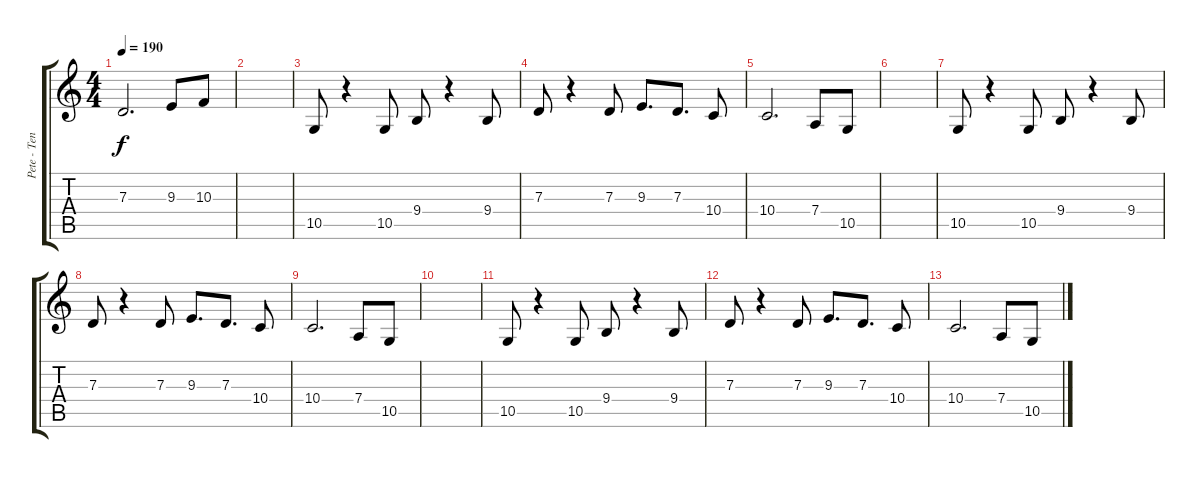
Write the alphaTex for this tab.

\track ("Pete - Tenor Sax" "Pete - Ten") {instrument tenorsax}
\staff {score tabs}
\tuning (E4 B3 G3 D3 A2 E2) {hide}
\ts (4 4)
\tempo 190
\clef g2
\ks c
7.3.2{d dy f} 9.3.8 10.3.8 |
|
10.5.8 r.4 10.5.8 9.4.8 r.4 9.4.8 |
7.3.8 r.4 7.3.8 9.3.8{d} 7.3.8{d} 10.4.8 |
10.4.2{d} 7.4.8 10.5.8 |
|
10.5.8 r.4 10.5.8 9.4.8 r.4 9.4.8 |
7.3.8 r.4 7.3.8 9.3.8{d} 7.3.8{d} 10.4.8 |
10.4.2{d} 7.4.8 10.5.8 |
|
10.5.8 r.4 10.5.8 9.4.8 r.4 9.4.8 |
7.3.8 r.4 7.3.8 9.3.8{d} 7.3.8{d} 10.4.8 |
10.4.2{d} 7.4.8 10.5.8
